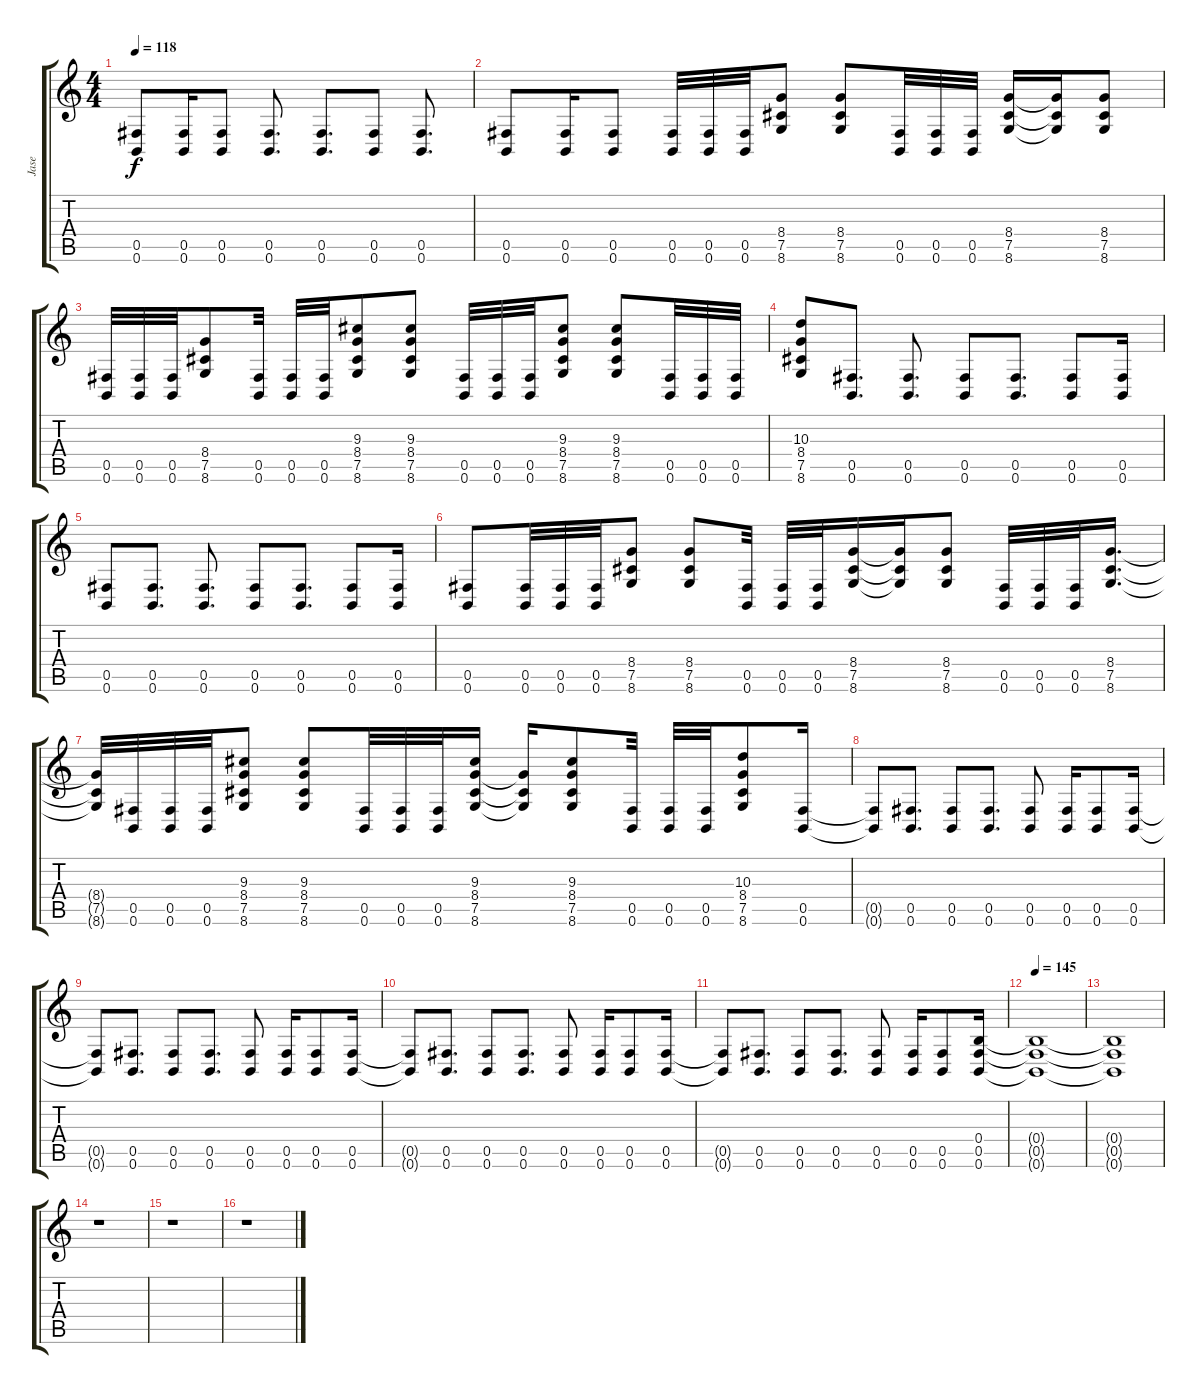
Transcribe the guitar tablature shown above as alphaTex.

\track ("Jase" "Jase") {instrument distortionguitar}
\staff {score tabs}
\tuning (Db4 Ab3 E3 B2 Gb2 B1) {hide}
\ts (4 4)
\tempo 118
\clef g2
\ks c
(0.5 0.6).8{dy f} (0.5 0.6).16 (0.5 0.6).8 (0.5 0.6).8{d} (0.5 0.6).8{d} (0.5 0.6).8 (0.5 0.6).8{d} |
(0.5 0.6).8 (0.5 0.6).16 (0.5 0.6).8 (0.5 0.6).32 (0.5 0.6).32 (0.5 0.6).32 (8.4 7.5 8.6).8 (8.4 7.5 8.6).8 (0.5 0.6).32 (0.5 0.6).32 (0.5 0.6).32 (8.4 7.5 8.6).16 (8.4{t} 7.5{t} 8.6{t}).16 (8.4 7.5 8.6).8 |
(0.5 0.6).32 (0.5 0.6).32 (0.5 0.6).32 (8.4 7.5 8.6).8 (0.5 0.6).32 (0.5 0.6).32 (0.5 0.6).32 (9.3 8.4 7.5 8.6).8 (9.3 8.4 7.5 8.6).8 (0.5 0.6).32 (0.5 0.6).32 (0.5 0.6).32 (9.3 8.4 7.5 8.6).8 (9.3 8.4 7.5 8.6).8 (0.5 0.6).32 (0.5 0.6).32 (0.5 0.6).32 |
(10.3 8.4 7.5 8.6).8 (0.5 0.6).8{d} (0.5 0.6).8{d} (0.5 0.6).8 (0.5 0.6).8{d} (0.5 0.6).8 (0.5 0.6).16 |
(0.5 0.6).8 (0.5 0.6).8{d} (0.5 0.6).8{d} (0.5 0.6).8 (0.5 0.6).8{d} (0.5 0.6).8 (0.5 0.6).16 |
(0.5 0.6).8 (0.5 0.6).32 (0.5 0.6).32 (0.5 0.6).32 (8.4 7.5 8.6).8 (8.4 7.5 8.6).8 (0.5 0.6).32 (0.5 0.6).32 (0.5 0.6).32 (8.4 7.5 8.6).16 (8.4{t} 7.5{t} 8.6{t}).16 (8.4 7.5 8.6).8 (0.5 0.6).32 (0.5 0.6).32 (0.5 0.6).32 (8.4 7.5 8.6).16{d} |
(8.4{t} 7.5{t} 8.6{t}).32 (0.5 0.6).32 (0.5 0.6).32 (0.5 0.6).32 (9.3 8.4 7.5 8.6).8 (9.3 8.4 7.5 8.6).8 (0.5 0.6).32 (0.5 0.6).32 (0.5 0.6).32 (9.3 8.4 7.5 8.6).16 (8.4{t} 7.5{t} 8.6{t}).16 (9.3 8.4 7.5 8.6).8 (0.5 0.6).32 (0.5 0.6).32 (0.5 0.6).32 (10.3 8.4 7.5 8.6).8 (0.5 0.6).16 |
(0.5{t} 0.6{t}).8 (0.5 0.6).8{d} (0.5 0.6).8 (0.5 0.6).8{d} (0.5 0.6).8 (0.5 0.6).16 (0.5 0.6).8 (0.5 0.6).16 |
(0.5{t} 0.6{t}).8 (0.5 0.6).8{d} (0.5 0.6).8 (0.5 0.6).8{d} (0.5 0.6).8 (0.5 0.6).16 (0.5 0.6).8 (0.5 0.6).16 |
(0.5{t} 0.6{t}).8 (0.5 0.6).8{d} (0.5 0.6).8 (0.5 0.6).8{d} (0.5 0.6).8 (0.5 0.6).16 (0.5 0.6).8 (0.5 0.6).16 |
(0.5{t} 0.6{t}).8 (0.5 0.6).8{d} (0.5 0.6).8 (0.5 0.6).8{d} (0.5 0.6).8 (0.5 0.6).16 (0.5 0.6).8 (0.4 0.5 0.6).16 |
\tempo 145
(0.4{t} 0.5{t} 0.6{t}).1 |
(0.4{t} 0.5{t} 0.6{t}).1 |
r.1 |
r.1 |
r.1
